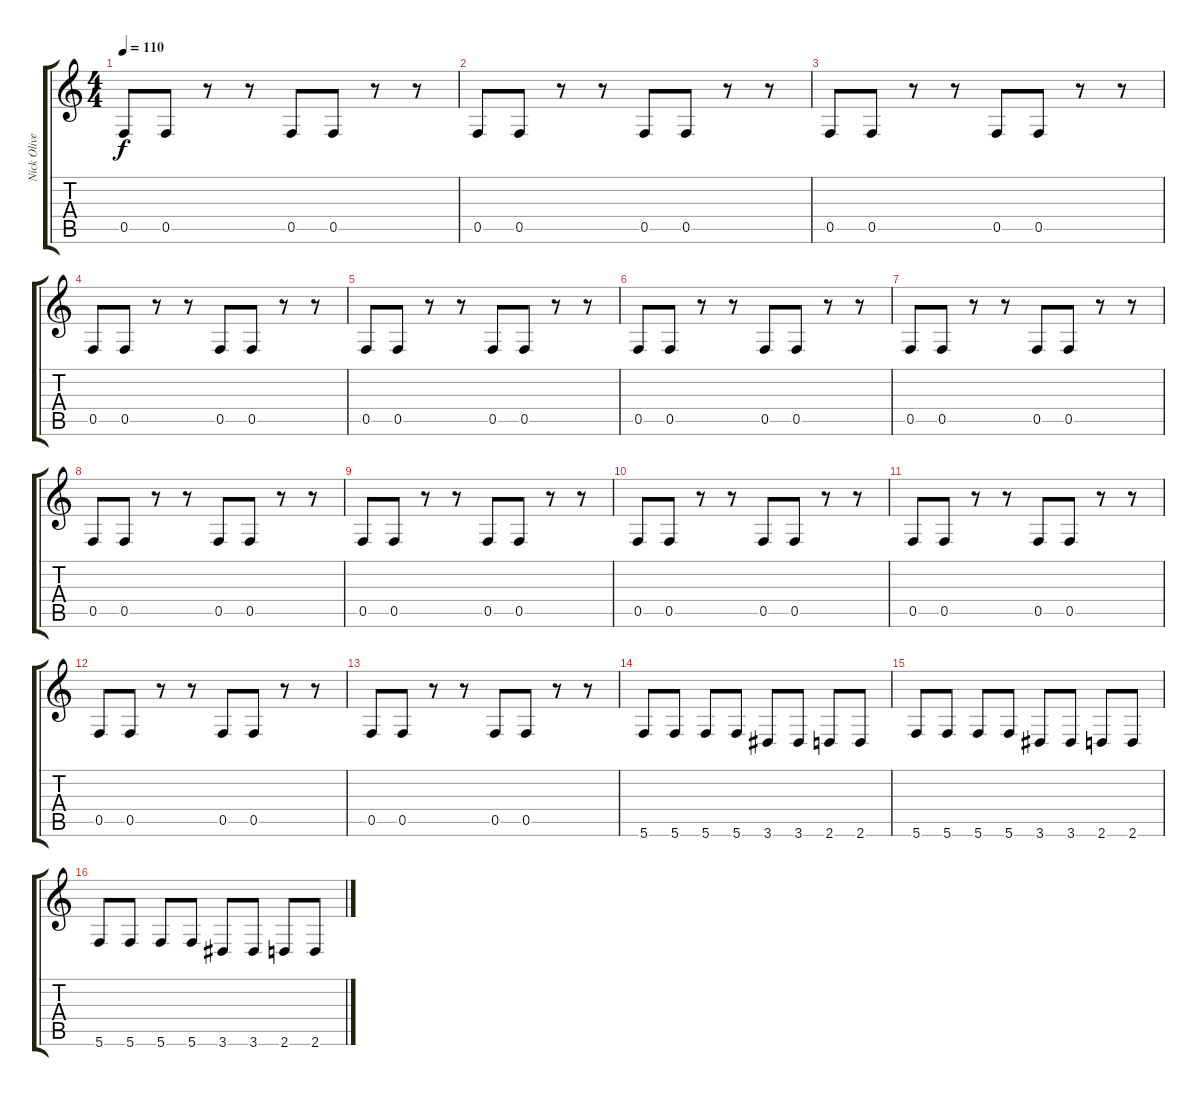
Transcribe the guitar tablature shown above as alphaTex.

\track ("Nick Oliveri" "Nick Olive") {instrument fretlessbass}
\staff {score tabs}
\tuning (C4 G3 Eb3 Bb2 F2 C2) {hide}
\ts (4 4)
\tempo 110
\clef g2
\ks c
0.5.8{dy f} 0.5.8 r.8 r.8 0.5.8 0.5.8 r.8 r.8 |
0.5.8 0.5.8 r.8 r.8 0.5.8 0.5.8 r.8 r.8 |
0.5.8 0.5.8 r.8 r.8 0.5.8 0.5.8 r.8 r.8 |
0.5.8 0.5.8 r.8 r.8 0.5.8 0.5.8 r.8 r.8 |
0.5.8 0.5.8 r.8 r.8 0.5.8 0.5.8 r.8 r.8 |
0.5.8 0.5.8 r.8 r.8 0.5.8 0.5.8 r.8 r.8 |
0.5.8 0.5.8 r.8 r.8 0.5.8 0.5.8 r.8 r.8 |
0.5.8 0.5.8 r.8 r.8 0.5.8 0.5.8 r.8 r.8 |
0.5.8 0.5.8 r.8 r.8 0.5.8 0.5.8 r.8 r.8 |
0.5.8 0.5.8 r.8 r.8 0.5.8 0.5.8 r.8 r.8 |
0.5.8 0.5.8 r.8 r.8 0.5.8 0.5.8 r.8 r.8 |
0.5.8 0.5.8 r.8 r.8 0.5.8 0.5.8 r.8 r.8 |
0.5.8 0.5.8 r.8 r.8 0.5.8 0.5.8 r.8 r.8 |
5.6.8 5.6.8 5.6.8 5.6.8 3.6.8 3.6.8 2.6.8 2.6.8 |
5.6.8 5.6.8 5.6.8 5.6.8 3.6.8 3.6.8 2.6.8 2.6.8 |
5.6.8 5.6.8 5.6.8 5.6.8 3.6.8 3.6.8 2.6.8 2.6.8
